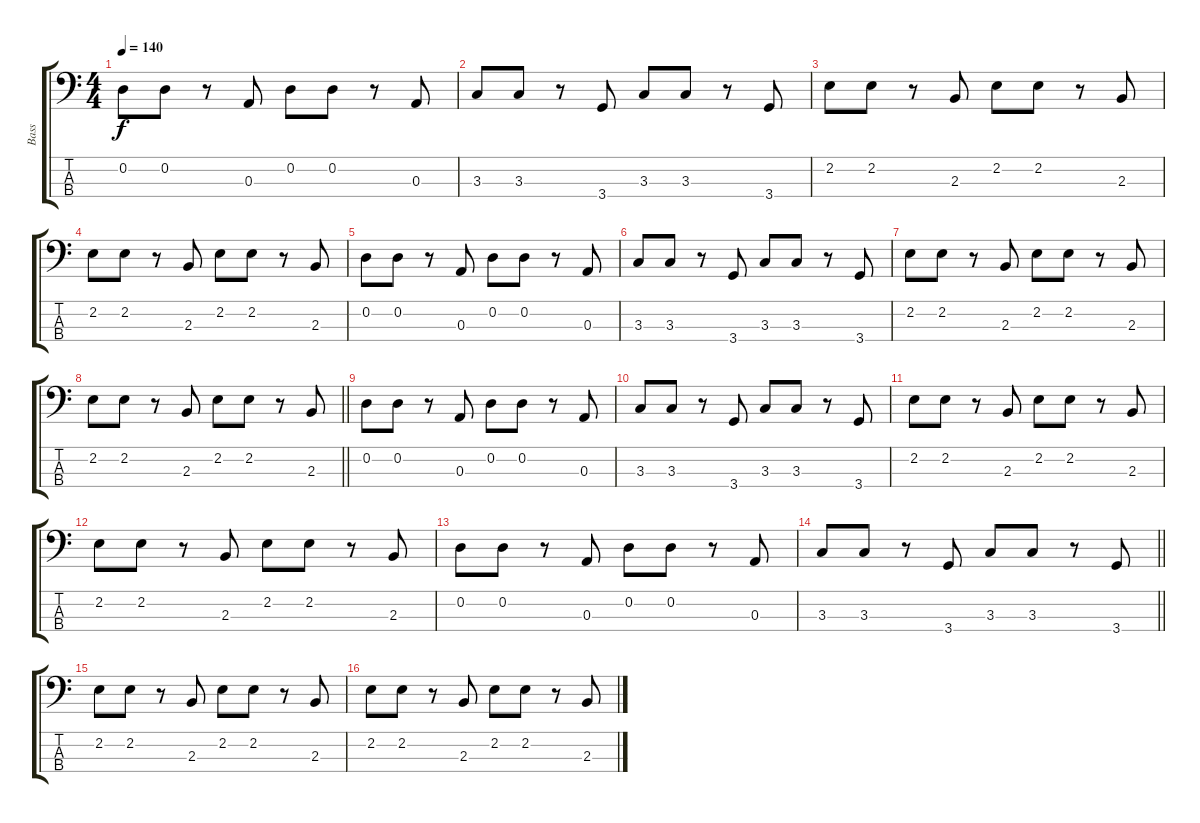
\track ("Bass" "Bass") {instrument electricbassfinger}
\staff {score tabs}
\tuning (G2 D2 A1 E1) {hide}
\ts (4 4)
\section ("" "")
\tempo 140
\clef f4
\ks c
0.2.8{dy f} 0.2.8 r.8 0.3.8 0.2.8 0.2.8 r.8 0.3.8 |
3.3.8 3.3.8 r.8 3.4.8 3.3.8 3.3.8 r.8 3.4.8 |
2.2.8 2.2.8 r.8 2.3.8 2.2.8 2.2.8 r.8 2.3.8 |
2.2.8 2.2.8 r.8 2.3.8 2.2.8 2.2.8 r.8 2.3.8 |
0.2.8 0.2.8 r.8 0.3.8 0.2.8 0.2.8 r.8 0.3.8 |
3.3.8 3.3.8 r.8 3.4.8 3.3.8 3.3.8 r.8 3.4.8 |
2.2.8 2.2.8 r.8 2.3.8 2.2.8 2.2.8 r.8 2.3.8 |
\barLineRight lightlight
2.2.8 2.2.8 r.8 2.3.8 2.2.8 2.2.8 r.8 2.3.8 |
\section ("" "")
0.2.8 0.2.8 r.8 0.3.8 0.2.8 0.2.8 r.8 0.3.8 |
3.3.8 3.3.8 r.8 3.4.8 3.3.8 3.3.8 r.8 3.4.8 |
2.2.8 2.2.8 r.8 2.3.8 2.2.8 2.2.8 r.8 2.3.8 |
2.2.8 2.2.8 r.8 2.3.8 2.2.8 2.2.8 r.8 2.3.8 |
0.2.8 0.2.8 r.8 0.3.8 0.2.8 0.2.8 r.8 0.3.8 |
\barLineRight lightlight
3.3.8 3.3.8 r.8 3.4.8 3.3.8 3.3.8 r.8 3.4.8 |
\section ("" "")
2.2.8 2.2.8 r.8 2.3.8 2.2.8 2.2.8 r.8 2.3.8 |
2.2.8 2.2.8 r.8 2.3.8 2.2.8 2.2.8 r.8 2.3.8
